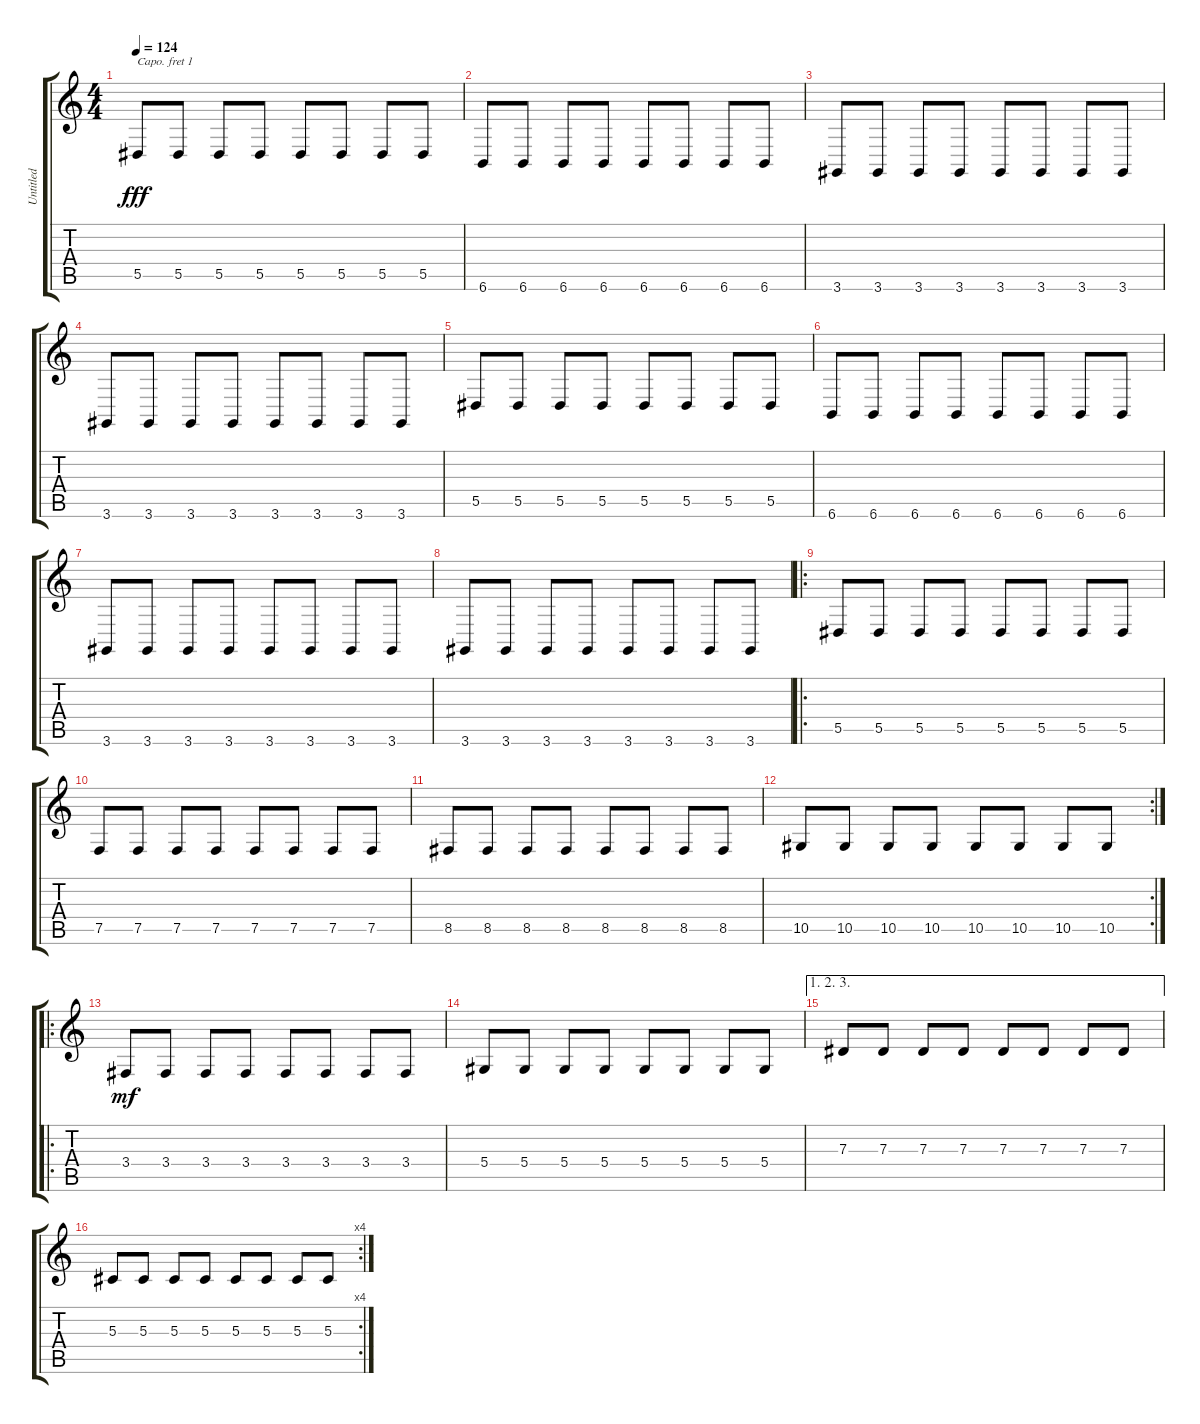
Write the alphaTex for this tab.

\track ("Untitled" "Untitled") {instrument acousticgrandpiano}
\staff {score tabs}
\capo 1
\tuning (E4 B3 G3 D3 A2 E2) {hide}
\ts (4 4)
\tempo 124
\clef g2
\ks c
5.5.8{dy fff} 5.5.8 5.5.8 5.5.8 5.5.8 5.5.8 5.5.8 5.5.8 |
6.6.8 6.6.8 6.6.8 6.6.8 6.6.8 6.6.8 6.6.8 6.6.8 |
3.6.8 3.6.8 3.6.8 3.6.8 3.6.8 3.6.8 3.6.8 3.6.8 |
3.6.8 3.6.8 3.6.8 3.6.8 3.6.8 3.6.8 3.6.8 3.6.8 |
5.5.8 5.5.8 5.5.8 5.5.8 5.5.8 5.5.8 5.5.8 5.5.8 |
6.6.8 6.6.8 6.6.8 6.6.8 6.6.8 6.6.8 6.6.8 6.6.8 |
3.6.8 3.6.8 3.6.8 3.6.8 3.6.8 3.6.8 3.6.8 3.6.8 |
3.6.8 3.6.8 3.6.8 3.6.8 3.6.8 3.6.8 3.6.8 3.6.8 |
\ro
5.5.8 5.5.8 5.5.8 5.5.8 5.5.8 5.5.8 5.5.8 5.5.8 |
7.5.8 7.5.8 7.5.8 7.5.8 7.5.8 7.5.8 7.5.8 7.5.8 |
8.5.8 8.5.8 8.5.8 8.5.8 8.5.8 8.5.8 8.5.8 8.5.8 |
\rc 2
10.5.8 10.5.8 10.5.8 10.5.8 10.5.8 10.5.8 10.5.8 10.5.8 |
\ro
3.4.8{dy mf} 3.4.8 3.4.8 3.4.8 3.4.8 3.4.8 3.4.8 3.4.8 |
5.4.8 5.4.8 5.4.8 5.4.8 5.4.8 5.4.8 5.4.8 5.4.8 |
\ae (1 2 3)
7.3.8 7.3.8 7.3.8 7.3.8 7.3.8 7.3.8 7.3.8 7.3.8 |
\rc 4
5.3.8 5.3.8 5.3.8 5.3.8 5.3.8 5.3.8 5.3.8 5.3.8
